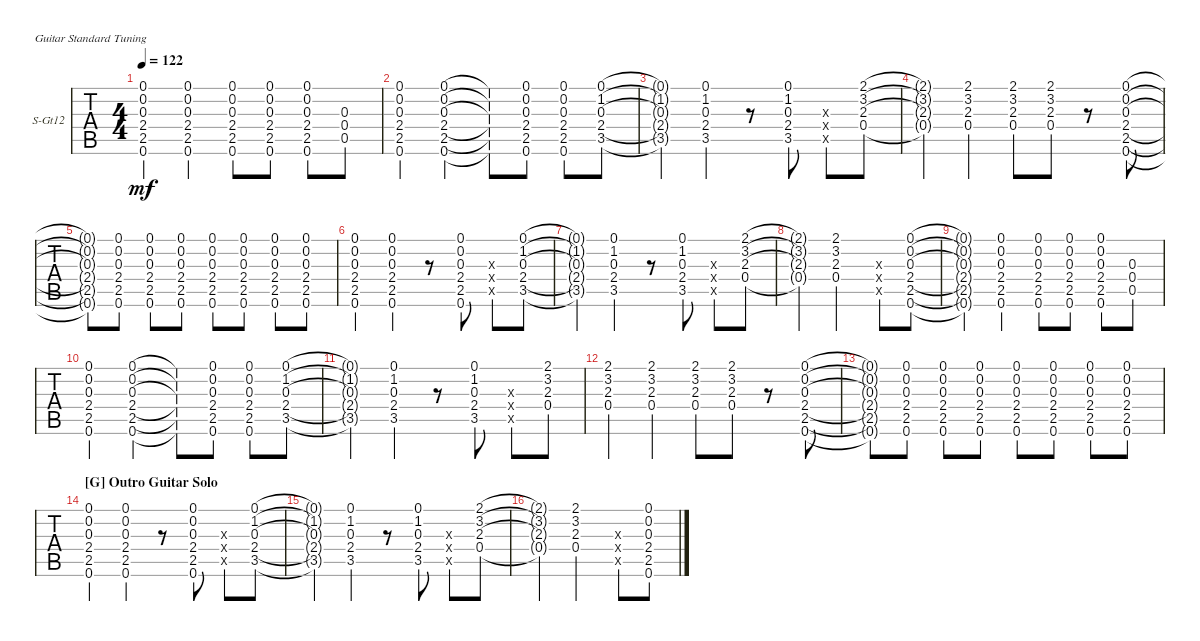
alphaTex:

\bracketExtendMode groupsimilarinstruments
\firstSystemTrackNameOrientation horizontal
\otherSystemsTrackNameOrientation horizontal
\track ("12 St. Steel Guitar" "S-Gt12") {instrument acousticguitarsteel}
\staff {tabs}
\tuning (E4 B3 G3 D3 A2 E2)
\ts (4 4)
\tempo 122
\clef g2
\scale
0.333333
\ks c
(0.6{t} 2.5{t} 2.4{t} 0.3{t} 0.2{t} 0.1{t}).4{dy mf} (0.1 0.2 0.3 2.4 2.5 0.6).4 (0.1 0.2 0.3 2.4 2.5 0.6).8 (0.1 0.2 0.3 2.4 2.5 0.6).8 (0.1 0.2 0.3 2.4 2.5 0.6).8 (0.5 0.4 0.3).8 |
\scale
0.333333 (0.6 2.5 2.4 0.3 0.2 0.1).4 (0.6 2.5 2.4 0.3 0.2 0.1).4 (0.6{t} 2.5{t} 2.4{t} 0.3{t} 0.2{t} 0.1{t}).8 (0.6 2.5 2.4 0.3 0.2 0.1).8 (0.6 2.5 2.4 0.3 0.2 0.1).8 (0.1 1.2 0.3 2.4 3.5).8 |
\scale
0.333333 (3.5{t} 2.4{t} 0.3{t} 1.2{t} 0.1{t}).4 (3.5 2.4 0.3 1.2 0.1).4 r.8 (3.5 2.4 0.3 1.2 0.1).8 (0.3{x} 0.4{x} 0.5{x}).8 (0.4 2.3 3.2 2.1).8 |
\scale
0.333333 (2.1{t} 3.2{t} 2.3{t} 0.4{t}).4 (0.4 2.3 3.2 2.1).4 (0.4 2.3 3.2 2.1).8 (0.4 2.3 3.2 2.1).8 r.8 (0.1 0.2 0.3 2.4 2.5 0.6).8 |
\scale
0.333333 (0.6{t} 2.5{t} 2.4{t} 0.3{t} 0.2{t} 0.1{t}).8 (0.6 2.5 2.4 0.3 0.2 0.1).8 (0.6 2.5 2.4 0.3 0.2 0.1).8 (0.6 2.5 2.4 0.3 0.2 0.1).8 (0.6 2.5 2.4 0.3 0.2 0.1).8 (0.6 2.5 2.4 0.3 0.2 0.1).8 (0.6 2.5 2.4 0.3 0.2 0.1).8 (0.6 2.5 2.4 0.3 0.2 0.1).8 |
\scale
0.333333 (0.6 2.5 2.4 0.3 0.2 0.1).4 (0.6 2.5 2.4 0.3 0.2 0.1).4 r.8 (0.1 0.2 0.3 2.4 2.5 0.6).8 (0.5{x} 0.4{x} 0.3{x}).8 (3.5 2.4 0.3 1.2 0.1).8 |
\scale
0.333333 (0.1{t} 1.2{t} 0.3{t} 2.4{t} 3.5{t}).4 (3.5 2.4 0.3 1.2 0.1).4 r.8 (0.1 1.2 0.3 2.4 3.5).8 (0.5{x} 0.4{x} 0.3{x}).8 (0.4 2.3 3.2 2.1).8 |
\scale
0.333333 (2.1{t} 3.2{t} 2.3{t} 0.4{t}).4 (2.1 3.2 2.3 0.4).2 (0.3{x} 0.4{x} 0.5{x}).8 (0.6 2.5 2.4 0.3 0.2 0.1).8 |
\scale
0.333333 (0.6{t} 2.5{t} 2.4{t} 0.3{t} 0.2{t} 0.1{t}).4 (0.1 0.2 0.3 2.4 2.5 0.6).4 (0.1 0.2 0.3 2.4 2.5 0.6).8 (0.1 0.2 0.3 2.4 2.5 0.6).8 (0.1 0.2 0.3 2.4 2.5 0.6).8 (0.5 0.4 0.3).8 |
\scale
0.333333 (0.6 2.5 2.4 0.3 0.2 0.1).4 (0.6 2.5 2.4 0.3 0.2 0.1).4 (0.6{t} 2.5{t} 2.4{t} 0.3{t} 0.2{t} 0.1{t}).8 (0.6 2.5 2.4 0.3 0.2 0.1).8 (0.6 2.5 2.4 0.3 0.2 0.1).8 (0.1 1.2 0.3 2.4 3.5).8 |
\scale
0.333333 (3.5{t} 2.4{t} 0.3{t} 1.2{t} 0.1{t}).4 (3.5 2.4 0.3 1.2 0.1).4 r.8 (3.5 2.4 0.3 1.2 0.1).8 (0.3{x} 0.4{x} 0.5{x}).8 (0.4 2.3 3.2 2.1).8 |
\scale
0.333333 (2.1 3.2 2.3 0.4).4 (0.4 2.3 3.2 2.1).4 (0.4 2.3 3.2 2.1).8 (0.4 2.3 3.2 2.1).8 r.8 (0.1 0.2 0.3 2.4 2.5 0.6).8 |
\scale
0.333333 (0.6{t} 2.5{t} 2.4{t} 0.3{t} 0.2{t} 0.1{t}).8 (0.6 2.5 2.4 0.3 0.2 0.1).8 (0.6 2.5 2.4 0.3 0.2 0.1).8 (0.6 2.5 2.4 0.3 0.2 0.1).8 (0.6 2.5 2.4 0.3 0.2 0.1).8 (0.6 2.5 2.4 0.3 0.2 0.1).8 (0.6 2.5 2.4 0.3 0.2 0.1).8 (0.6 2.5 2.4 0.3 0.2 0.1).8 |
\section ("G" "Outro Guitar Solo")
\scale
0.333333 (0.6 2.5 2.4 0.3 0.2 0.1).4 (0.6 2.5 2.4 0.3 0.2 0.1).4 r.8 (0.1 0.2 0.3 2.4 2.5 0.6).8 (0.5{x} 0.4{x} 0.3{x}).8 (3.5 2.4 0.3 1.2 0.1).8 |
\scale
0.333333 (0.1{t} 1.2{t} 0.3{t} 2.4{t} 3.5{t}).4 (3.5 2.4 0.3 1.2 0.1).4 r.8 (0.1 1.2 0.3 2.4 3.5).8 (0.5{x} 0.4{x} 0.3{x}).8 (0.4 2.3 3.2 2.1).8 |
\scale
0.333333 (2.1{t} 3.2{t} 2.3{t} 0.4{t}).4 (2.1 3.2 2.3 0.4).2 (0.3{x} 0.4{x} 0.5{x}).8 (0.6 2.5 2.4 0.3 0.2 0.1).8
